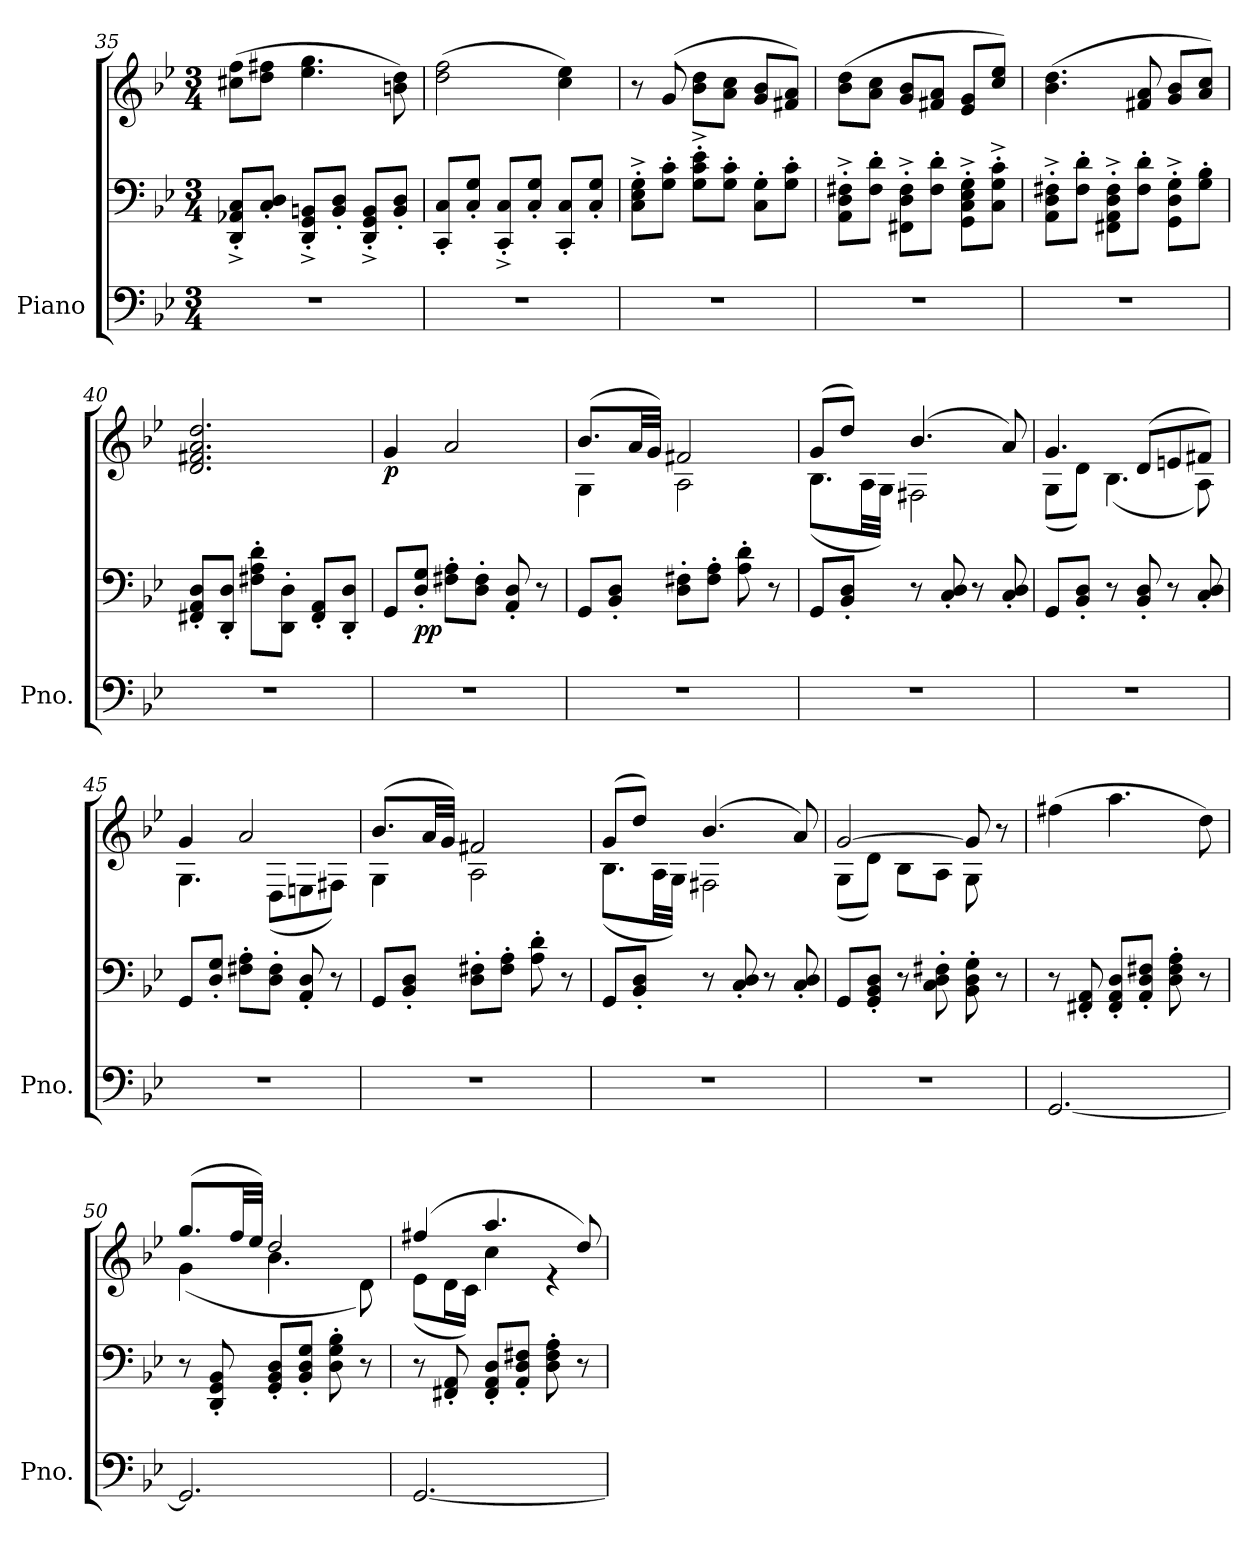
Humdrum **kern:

**kern	**kern	**kern	**dynam
*part1	*part1	*part1	*part1
*staff3	*staff2	*staff1	*staff1/2/3
*I"Piano	*	*	*
*I'Pno.	*	*	*
*clefF4	*clefF4	*clefG2	*
*k[b-e-]	*k[b-e-]	*k[b-e-]	*
*M3/4	*M3/4	*M3/4	*
=35	=35	=35	=35
2.r	8DD/'^ 8AA-X/'^ 8C/'^L	(>8cc#X\ 8ff\L	.
.	8C/' 8D/'J	8dd\ 8ff#X\J	.
.	8DD/'^ 8GG/'^ 8BBn/'^L	4.ee-\ 4.gg\	.
.	8BB/' 8D/'J	.	.
.	8DD/'^ 8GG/'^ 8BB/'^L	.	.
.	8BB/' 8D/'J	8bn\ 8dd\)	.
=36	=36	=36	=36
2.r	8CC/' 8C/'L	(>2dd\ 2ff\	.
.	8C/' 8G/'J	.	.
.	8CC/'^ 8C/'^L	.	.
.	8C/' 8G/'J	.	.
.	8CC/' 8C/'L	4cc\ 4ee-\)	.
.	8C/' 8G/'J	.	.
!!LO:LB:g=z
=37	=37	=37	=37
2.r	8C\'^ 8E-\'^ 8G\'^L	8r	.
.	8G\' 8c\'J	(>8g/	.
.	8G\'^ 8c\'^ 8e-\'^L	8b-\ 8dd\L	.
.	8G\' 8c\'J	8a\ 8cc\J	.
.	8C\' 8G\'L	8g/ 8b-/L	.
.	8G\' 8c\'J	8f#X/ 8a/J)	.
=38	=38	=38	=38
2.r	8AA\'^ 8D\'^ 8F#X\'^L	(>8b-\ 8dd\L	.
.	8F#\' 8d\'J	8a\ 8cc\J	.
.	8FF#X\'^ 8D\'^ 8F#\'^L	8g/ 8b-/L	.
.	8F#\' 8d\'J	8f#X/ 8a/J	.
.	8GG\'^ 8C\'^ 8E-\'^ 8G\'^L	8e-/ 8g/L	.
.	8C\'^ 8G\'^ 8c\'^J	8cc/ 8ee-/J)	.
=39	=39	=39	=39
2.r	8AA\'^ 8D\'^ 8F#X\'^L	(>4.b-\ 4.dd\	.
.	8F#\' 8d\'J	.	.
.	8FF#X\'^ 8AA\'^ 8D\'^ 8F#\'^L	.	.
.	8F#\' 8d\'J	8f#X/ 8a/	.
.	8GG\'^ 8D\'^ 8G\'^L	8g/ 8b-/L	.
.	8G\' 8B-\'J	8a/ 8cc/J)	.
=40	=40	=40	=40
2.r	8FF#X/' 8AA/' 8D/'L	2.d/ 2.f#X/ 2.a/ 2.dd/	.
.	8DD/' 8D/'J	.	.
.	8F#X\' 8A\' 8d\'L	.	.
.	8DD\' 8D\'J	.	.
.	8FF#/' 8AA/'L	.	.
.	8DD/' 8D/'J	.	.
=41	=41	=41	=41
!	!	!	!LO:DY:b
2.r	8GG/L	4g/	p
!	!	!	!LO:DY:b=2
.	8D/' 8G/'J	.	pp
.	8F#X\' 8A\'L	2a/	.
.	8D\' 8F#\'J	.	.
.	8AA/' 8D/'	.	.
.	8r	.	.
=42	=42	=42	=42
*	*	*^	*
2.r	8GG/L	(>8.b-/L	4G\	.
.	8BB-/' 8D/'J	.	.	.
.	.	32a/LL	.	.
.	.	32g/JJJ)	.	.
.	8D\' 8F#X\'L	2f#X/	2A\	.
.	8F#\' 8A\'J	.	.	.
.	8A\' 8d\'	.	.	.
.	8r	.	.	.
=43	=43	=43	=43	=43
2.r	8GG/L	(>8g/L	(<8.B-\L	.
.	8BB-/' 8D/'J	8dd/J)	.	.
.	.	.	32A\LL	.
.	.	.	32G\JJJ)	.
.	8r	(>4.b-/	2F#X\	.
.	8C/' 8D/'	.	.	.
.	8r	.	.	.
.	8C/' 8D/'	8a/)	.	.
!!LO:LB:g=z	!!
=44	=44	=44	=44	=44
2.r	8GG/L	4.g/	(<8G\L	.
.	8BB-/' 8D/'J	.	8d\J)	.
.	8r	.	(<4.B-\	.
.	8BB-/' 8D/'	(>8d/L	.	.
.	8r	8en/	.	.
.	8C/' 8D/'	8f#X/J)	8A\)	.
=45	=45	=45	=45	=45
2.r	8GG/L	4g/	4.G\	.
.	8D/' 8G/'J	.	.	.
.	8F#X\' 8A\'L	2a/	.	.
.	8D\' 8F#\'J	.	(<8D\L	.
.	8AA/' 8D/'	.	8En\	.
.	8r	.	8F#X\J)	.
=46	=46	=46	=46	=46
2.r	8GG/L	(>8.b-/L	4G\	.
.	8BB-/' 8D/'J	.	.	.
.	.	32a/LL	.	.
.	.	32g/JJJ)	.	.
.	8D\' 8F#X\'L	2f#X/	2A\	.
.	8F#\' 8A\'J	.	.	.
.	8A\' 8d\'	.	.	.
.	8r	.	.	.
=47	=47	=47	=47	=47
2.r	8GG/L	(>8g/L	(<8.B-\L	.
.	8BB-/' 8D/'J	8dd/J)	.	.
.	.	.	32A\LL	.
.	.	.	32G\JJJ)	.
.	8r	(>4.b-/	2F#X\	.
.	8C/' 8D/'	.	.	.
.	8r	.	.	.
.	8C/' 8D/'	8a/)	.	.
=48	=48	=48	=48	=48
2.r	8GG/L	[2g/	(<8G\L	.
.	8GG/' 8BB-/' 8D/'J	.	8d\J)	.
.	8r	.	8B-\L	.
.	8C\' 8D\' 8F#X\'	.	8A\J	.
.	8BB-\' 8D\' 8G\'	8g/]	8G\	.
.	8r	8r	8ryy	.
=49	=49	=49	=49	=49
!	!	!	!	!LO:DY:b=2
!	!	!	!	!LO:DY:n=1:b
*	*	*v	*v	*
[2.GG/	8r	(>4ff#X\	p mp
.	8FF#X/' 8AA/'	.	.
.	8FF#/' 8AA/' 8D/'L	4.aa\	.
.	8AA/' 8D/' 8F#X/'J	.	.
.	8D\' 8F#\' 8A\'	.	.
.	8r	8dd\)	.
!!LO:LB:g=z
=50	=50	=50	=50
*	*	*^	*
2.GG/]	8r	(>8.gg/L	(<4g\	.
.	8DD/' 8GG/' 8BB-/'	.	.	.
.	.	32ff/LL	.	.
.	.	32ee-/JJJ)	.	.
.	8GG/' 8BB-/' 8D/'L	2dd/	4.b-\	.
.	8BB-/' 8D/' 8G/'J	.	.	.
.	8D\' 8G\' 8B-\'	.	.	.
.	8r	.	8d\)	.
=51	=51	=51	=51	=51
[2.GG/	8r	(>4ff#X/	(<8e-\L	.
.	8FF#X/' 8AA/'	.	16d\L	.
.	.	.	16c\JJ)	.
.	8FF#/' 8AA/' 8D/'L	4.aa/	4cc\	.
.	8AA/' 8D/' 8F#X/'J	.	.	.
.	8D\' 8F#\' 8A\'	.	4r	.
.	8r	8dd/)	.	.
*	*	*v	*v	*
=	=	=	=
*-	*-	*-	*-
